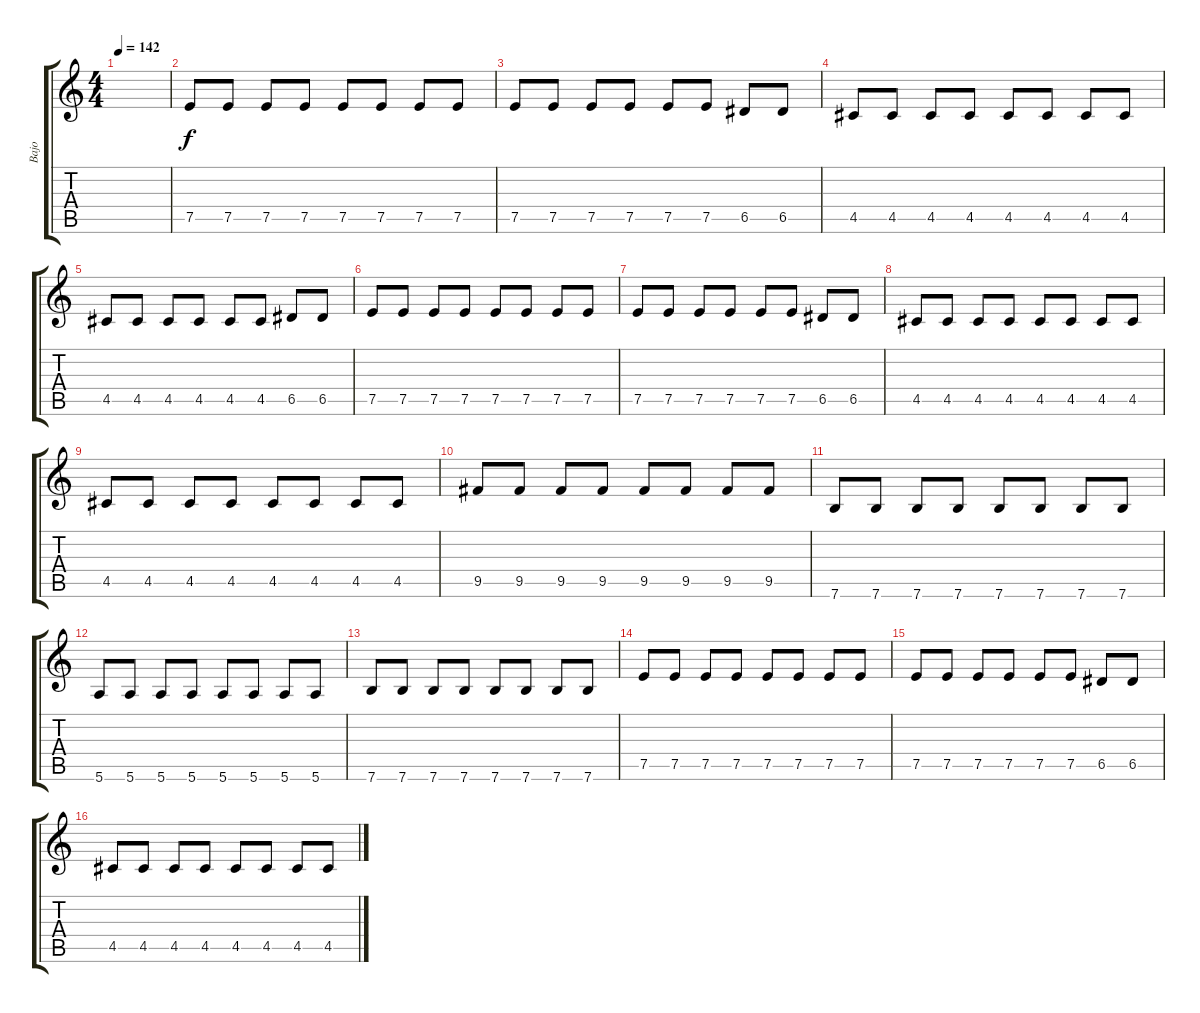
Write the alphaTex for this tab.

\track ("Bajo" "Bajo") {instrument electricbasspick}
\staff {score tabs}
\tuning (E4 B3 G3 D3 A2 E2) {hide}
\ts (4 4)
\tempo 142
\clef g2
\ks c
|
7.5.8 7.5.8 7.5.8 7.5.8 7.5.8 7.5.8 7.5.8 7.5.8 |
7.5.8 7.5.8 7.5.8 7.5.8 7.5.8 7.5.8 6.5.8 6.5.8 |
4.5.8 4.5.8 4.5.8 4.5.8 4.5.8 4.5.8 4.5.8 4.5.8 |
4.5.8 4.5.8 4.5.8 4.5.8 4.5.8 4.5.8 6.5.8 6.5.8 |
7.5.8 7.5.8 7.5.8 7.5.8 7.5.8 7.5.8 7.5.8 7.5.8 |
7.5.8 7.5.8 7.5.8 7.5.8 7.5.8 7.5.8 6.5.8 6.5.8 |
4.5.8 4.5.8 4.5.8 4.5.8 4.5.8 4.5.8 4.5.8 4.5.8 |
4.5.8 4.5.8 4.5.8 4.5.8 4.5.8 4.5.8 4.5.8 4.5.8 |
9.5.8 9.5.8 9.5.8 9.5.8 9.5.8 9.5.8 9.5.8 9.5.8 |
7.6.8 7.6.8 7.6.8 7.6.8 7.6.8 7.6.8 7.6.8 7.6.8 |
5.6.8 5.6.8 5.6.8 5.6.8 5.6.8 5.6.8 5.6.8 5.6.8 |
7.6.8 7.6.8 7.6.8 7.6.8 7.6.8 7.6.8 7.6.8 7.6.8 |
7.5.8 7.5.8 7.5.8 7.5.8 7.5.8 7.5.8 7.5.8 7.5.8 |
7.5.8 7.5.8 7.5.8 7.5.8 7.5.8 7.5.8 6.5.8 6.5.8 |
4.5.8 4.5.8 4.5.8 4.5.8 4.5.8 4.5.8 4.5.8 4.5.8
